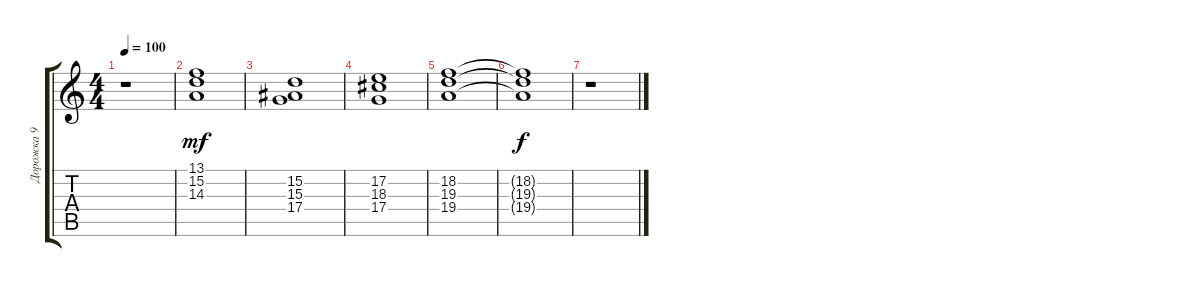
\track ("Дорожка 9" "Дорожка 9") {instrument stringensemble1}
\staff {score tabs}
\tuning (E4 B3 G3 D3 A2 E2) {hide}
\ts (4 4)
\tempo 100
\clef g2
\ks c
r.1{dy f} |
(13.1 15.2 14.3).1{dy mf} |
(15.2 15.3 17.4).1 |
(17.2 18.3 17.4).1 |
(18.2 19.3 19.4).1 |
(18.2{t} 19.3{t} 19.4{t}).1{dy f} |
r.1
